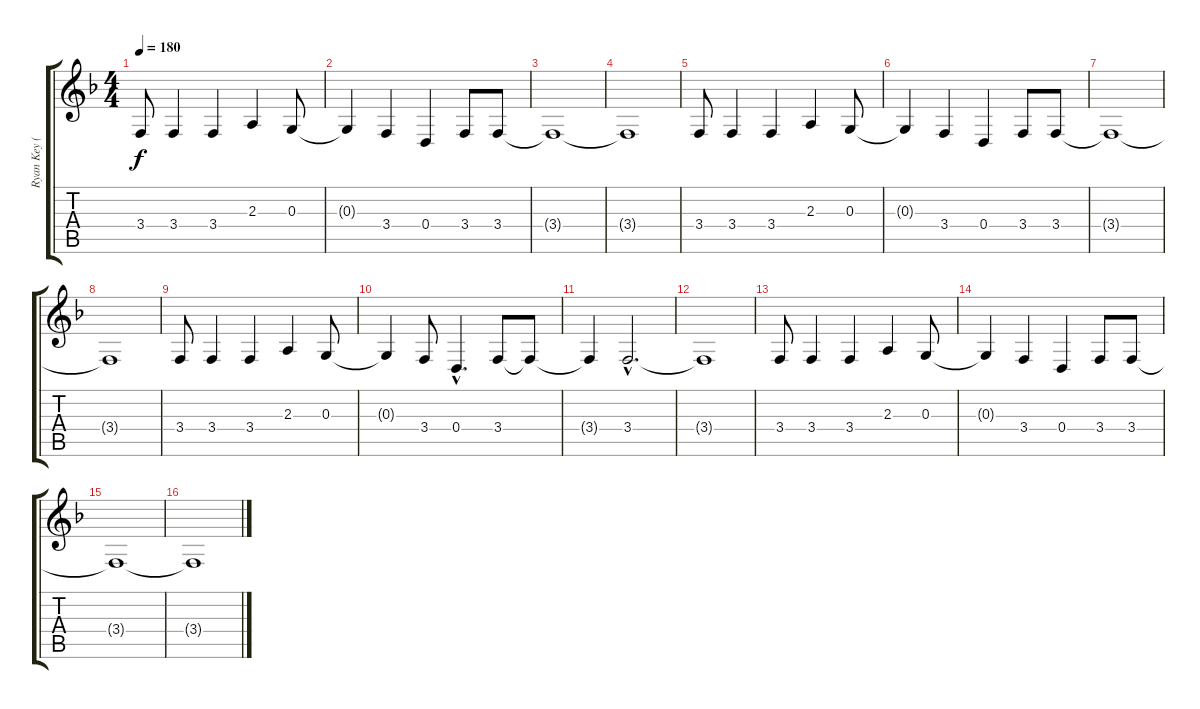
\track ("Ryan Key (Voice 1)" "Ryan Key (") {instrument lead1square}
\staff {score tabs}
\tuning (E4 B3 G3 D3 A2 E2) {hide}
\ts (4 4)
\tempo 180
\clef g2
\ks f
3.4.8{dy f volume 16 balance 16} 3.4.4 3.4.4 2.3.4 0.3.8 |
0.3{t}.4 3.4.4 0.4.4 3.4.8 3.4.8{volume 4} |
3.4{t}.1 |
3.4{t}.1 |
3.4.8{volume 16} 3.4.4 3.4.4 2.3.4 0.3.8 |
0.3{t}.4 3.4.4 0.4.4 3.4.8 3.4.8{volume 4} |
3.4{t}.1 |
3.4{t}.1 |
3.4.8{volume 16} 3.4.4 3.4.4 2.3.4 0.3.8 |
0.3{t}.4 3.4.8 0.4{hac}.4{d} 3.4.8 3.4{t}.8{volume 4} |
3.4{t}.4 3.4{hac}.2{d} |
3.4{t}.1 |
3.4.8{volume 16} 3.4.4 3.4.4 2.3.4 0.3.8 |
0.3{t}.4 3.4.4 0.4.4 3.4.8 3.4.8{volume 4} |
3.4{t}.1 |
3.4{t}.1
